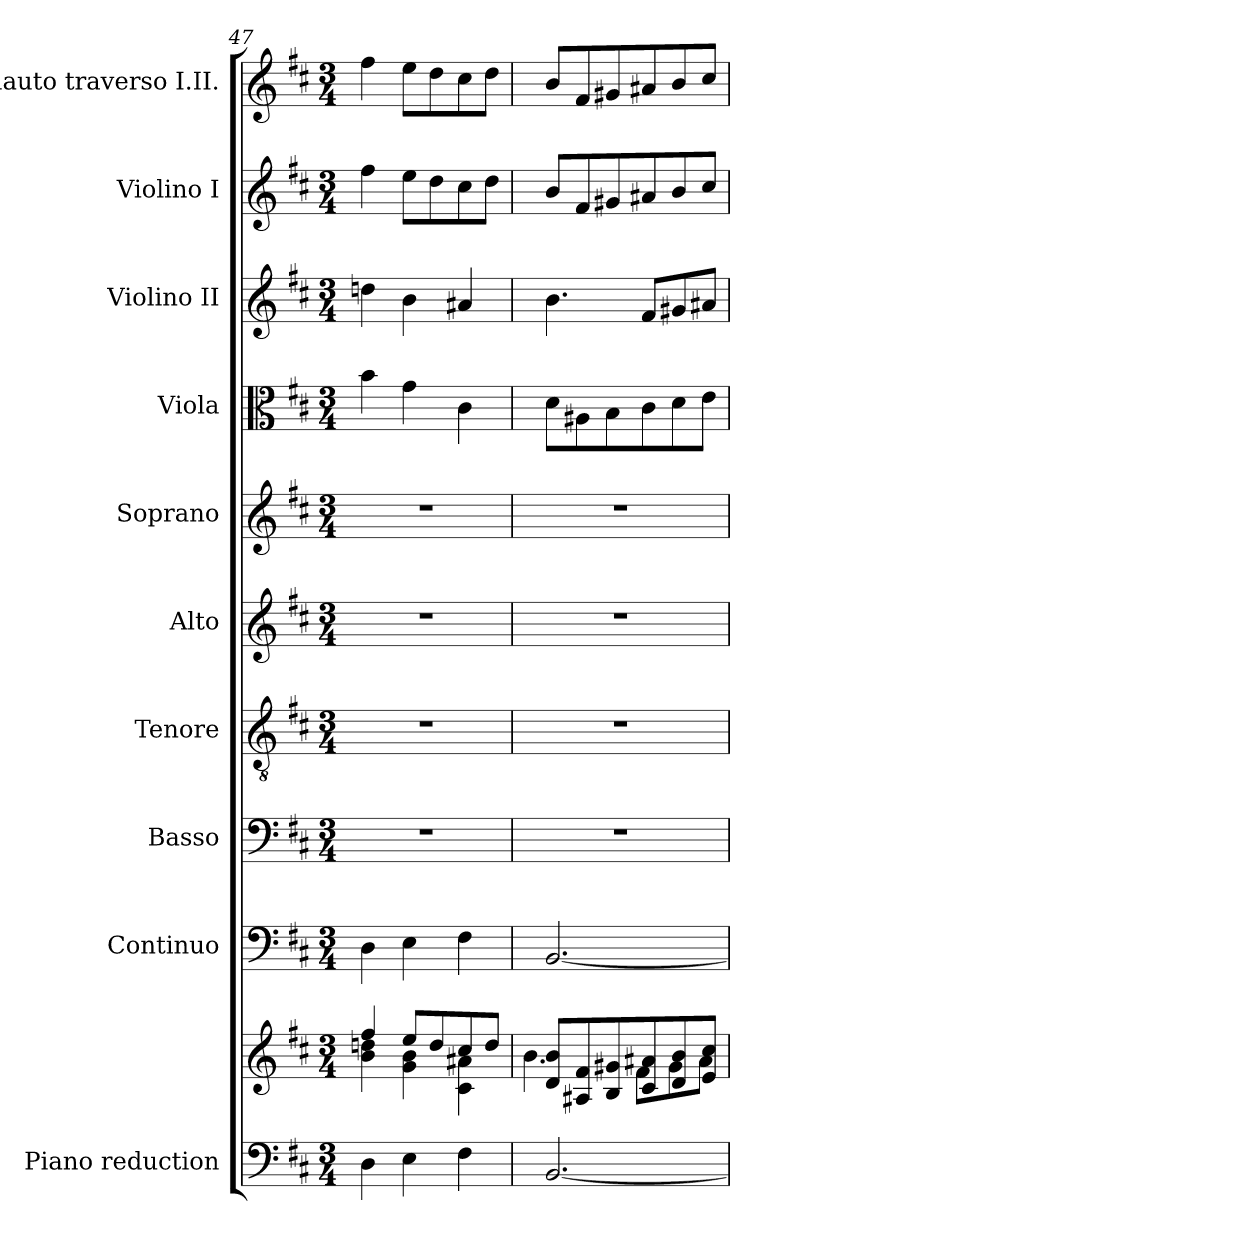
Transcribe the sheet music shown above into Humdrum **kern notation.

**kern	**kern	**kern	**kern	**kern	**kern	**kern	**kern	**kern	**kern	**kern
*part10	*part10	*part9	*part8	*part7	*part6	*part5	*part4	*part3	*part2	*part1
*staff11	*staff10	*staff9	*staff8	*staff7	*staff6	*staff5	*staff4	*staff3	*staff2	*staff1
*I"Piano reduction	*	*I"Continuo	*I"Basso	*I"Tenore	*I"Alto	*I"Soprano	*I"Viola	*I"Violino II	*I"Violino I	*I"Flauto traverso I.II.
*I'Pno	*	*	*	*	*	*	*I'Vla	*I'Vln	*I'Vln	*I'Fl
*clefF4	*clefG2	*clefF4	*clefF4	*clefGv2	*clefG2	*clefG2	*clefC3	*clefG2	*clefG2	*clefG2
*k[f#c#]	*k[f#c#]	*k[f#c#]	*k[f#c#]	*k[f#c#]	*k[f#c#]	*k[f#c#]	*k[f#c#]	*k[f#c#]	*k[f#c#]	*k[f#c#]
*M3/4	*M3/4	*M3/4	*M3/4	*M3/4	*M3/4	*M3/4	*M3/4	*M3/4	*M3/4	*M3/4
=47	=47	=47	=47	=47	=47	=47	=47	=47	=47	=47
*	*^	*	*	*	*	*	*	*	*	*
4D\	4ff#/	4b\ 4ddn\	4D\	2.r	2.r	2.r	2.r	4b\	4ddn\	4ff#\	4ff#\
4E\	8ee/L	4g\ 4b\	4E\	.	.	.	.	4g\	4b\	8ee\L	8ee\L
.	8dd/	.	.	.	.	.	.	.	.	8dd\	8dd\
4F#\	8cc#/	4c#\ 4a#X\	4F#\	.	.	.	.	4c#\	4a#X/	8cc#\	8cc#\
.	8dd/J	.	.	.	.	.	.	.	.	8dd\J	8dd\J
!!LO:PB:g=z
=48	=48	=48	=48	=48	=48	=48	=48	=48	=48	=48	=48
[2.BB/	8d/ 8b/L	4.b\	[2.BB/	2.r	2.r	2.r	2.r	8d\L	4.b\	8b/L	8b/L
.	8A#X/ 8f#/	.	.	.	.	.	.	8A#X\	.	8f#/	8f#/
.	8B/ 8g#X/	.	.	.	.	.	.	8B\	.	8g#X/	8g#X/
.	8c#/ 8a#X/	8f#\L	.	.	.	.	.	8c#\	8f#/L	8a#X/	8a#X/
.	8d/ 8b/	8g#\	.	.	.	.	.	8d\	8g#X/	8b/	8b/
.	8e/ 8cc#/J	8a#\J	.	.	.	.	.	8e\J	8a#X/J	8cc#/J	8cc#/J
*	*v	*v	*	*	*	*	*	*	*	*	*
=	=	=	=	=	=	=	=	=	=	=
*-	*-	*-	*-	*-	*-	*-	*-	*-	*-	*-
